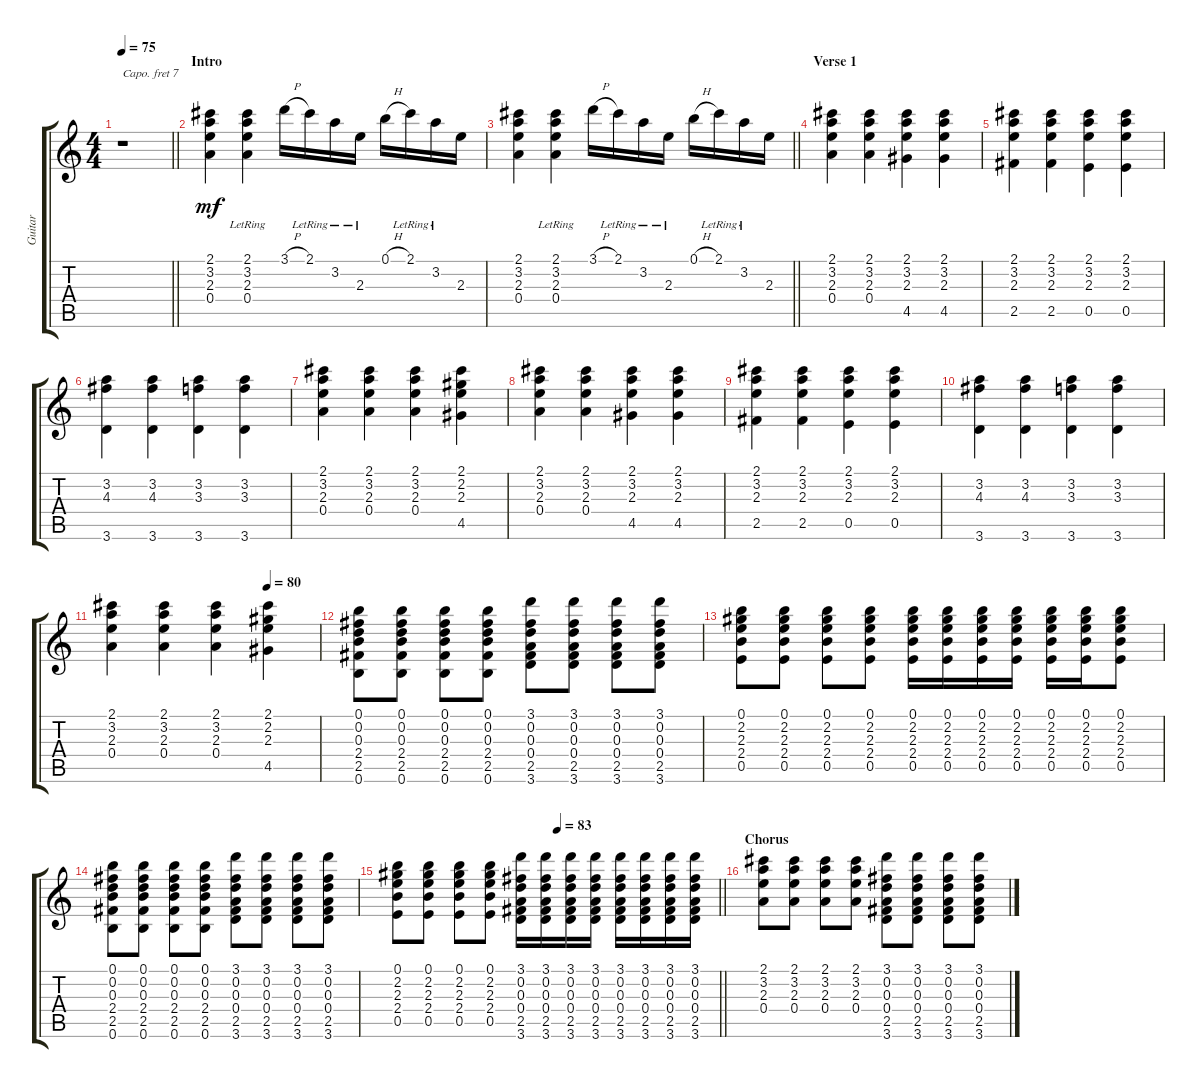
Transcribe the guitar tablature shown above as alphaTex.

\track ("Guitar" "Guitar") {instrument acousticguitarsteel}
\staff {score tabs}
\capo 7
\tuning (E4 B3 G3 D3 A2 E2) {hide}
\ts (4 4)
\tempo 75
\clef g2
\barLineRight lightlight
\ks c
r.1{dy mf instrument acousticguitarsteel} |
\section ("" "Intro")
(2.1 3.2 2.3 0.4).4 (2.1{lr} 3.2{lr} 2.3{lr} 0.4).4 3.1{h}.16 2.1{lr}.16 3.2{lr}.16 2.3{lr}.16 0.1{h}.16 2.1{lr}.16 3.2{lr}.16 2.3.16 |
\barLineRight lightlight
(2.1 3.2 2.3 0.4).4 (2.1{lr} 3.2{lr} 2.3{lr} 0.4{lr}).4 3.1{h}.16 2.1{lr}.16 3.2{lr}.16 2.3{lr}.16 0.1{h}.16 2.1{lr}.16 3.2{lr}.16 2.3.16 |
\section ("" "Verse 1")
(2.1 3.2 2.3 0.4).4 (2.1 3.2 2.3 0.4).4 (2.1 3.2 2.3 4.5).4 (2.1 3.2 2.3 4.5).4 |
(2.1 3.2 2.3 2.5).4 (2.1 3.2 2.3 2.5).4 (2.1 3.2 2.3 0.5).4 (2.1 3.2 2.3 0.5).4 |
(3.2 4.3 3.6).4 (3.2 4.3 3.6).4 (3.2 3.3 3.6).4 (3.2 3.3 3.6).4 |
(2.1 3.2 2.3 0.4).4 (2.1 3.2 2.3 0.4).4 (2.1 3.2 2.3 0.4).4 (2.1 2.2 2.3 4.5).4 |
(2.1 3.2 2.3 0.4).4 (2.1 3.2 2.3 0.4).4 (2.1 3.2 2.3 4.5).4 (2.1 3.2 2.3 4.5).4 |
(2.1 3.2 2.3 2.5).4 (2.1 3.2 2.3 2.5).4 (2.1 3.2 2.3 0.5).4 (2.1 3.2 2.3 0.5).4 |
(3.2 4.3 3.6).4 (3.2 4.3 3.6).4 (3.2 3.3 3.6).4 (3.2 3.3 3.6).4 |
\tempo (80 0.75)
(2.1 3.2 2.3 0.4).4 (2.1 3.2 2.3 0.4).4 (2.1 3.2 2.3 0.4).4 (2.1 2.2 2.3 4.5).4 |
(0.1 0.2 0.3 2.4 2.5 0.6).8 (0.1 0.2 0.3 2.4 2.5 0.6).8 (0.1 0.2 0.3 2.4 2.5 0.6).8 (0.1 0.2 0.3 2.4 2.5 0.6).8 (3.1 0.2 0.3 0.4 2.5 3.6).8 (3.1 0.2 0.3 0.4 2.5 3.6).8 (3.1 0.2 0.3 0.4 2.5 3.6).8 (3.1 0.2 0.3 0.4 2.5 3.6).8 |
(0.1 2.2 2.3 2.4 0.5).8 (0.1 2.2 2.3 2.4 0.5).8 (0.1 2.2 2.3 2.4 0.5).8 (0.1 2.2 2.3 2.4 0.5).8 (0.1 2.2 2.3 2.4 0.5).16 (0.1 2.2 2.3 2.4 0.5).16 (0.1 2.2 2.3 2.4 0.5).16 (0.1 2.2 2.3 2.4 0.5).16 (0.1 2.2 2.3 2.4 0.5).16 (0.1 2.2 2.3 2.4 0.5).16 (0.1 2.2 2.3 2.4 0.5).8 |
(0.1 0.2 0.3 2.4 2.5 0.6).8 (0.1 0.2 0.3 2.4 2.5 0.6).8 (0.1 0.2 0.3 2.4 2.5 0.6).8 (0.1 0.2 0.3 2.4 2.5 0.6).8 (3.1 0.2 0.3 0.4 2.5 3.6).8 (3.1 0.2 0.3 0.4 2.5 3.6).8 (3.1 0.2 0.3 0.4 2.5 3.6).8 (3.1 0.2 0.3 0.4 2.5 3.6).8 |
\tempo (83 0.5)
\barLineRight lightlight
(0.1 2.2 2.3 2.4 0.5).8 (0.1 2.2 2.3 2.4 0.5).8 (0.1 2.2 2.3 2.4 0.5).8 (0.1 2.2 2.3 2.4 0.5).8 (3.1 0.2 0.3 0.4 2.5 3.6).16 (3.1 0.2 0.3 0.4 2.5 3.6).16 (3.1 0.2 0.3 0.4 2.5 3.6).16 (3.1 0.2 0.3 0.4 2.5 3.6).16 (3.1 0.2 0.3 0.4 2.5 3.6).16 (3.1 0.2 0.3 0.4 2.5 3.6).16 (3.1 0.2 0.3 0.4 2.5 3.6).16 (3.1 0.2 0.3 0.4 2.5 3.6).16 |
\section ("" "Chorus")
(2.1 3.2 2.3 0.4).8 (2.1 3.2 2.3 0.4).8 (2.1 3.2 2.3 0.4).8 (2.1 3.2 2.3 0.4).8 (3.1 0.2 0.3 0.4 2.5 3.6).8 (3.1 0.2 0.3 0.4 2.5 3.6).8 (3.1 0.2 0.3 0.4 2.5 3.6).8 (3.1 0.2 0.3 0.4 2.5 3.6).8
